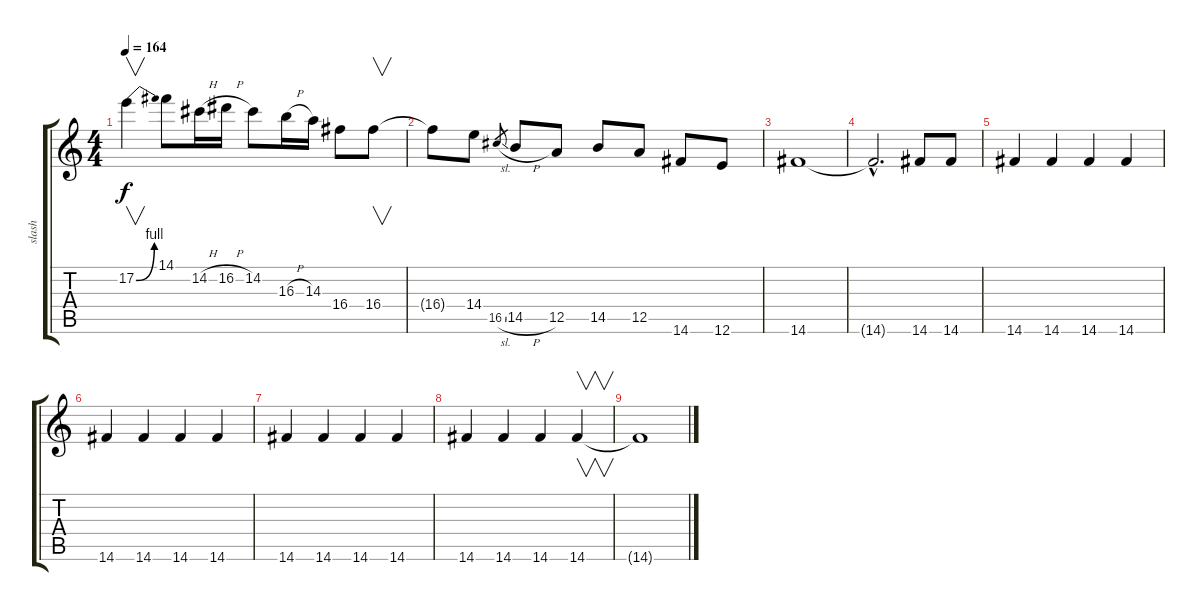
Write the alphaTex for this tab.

\track ("slash" "slash") {instrument distortionguitar}
\staff {score tabs}
\tuning (E4 B3 G3 D3 A2 E2) {hide}
\ts (4 4)
\tempo 164
\clef g2
\ks c
17.2{be (bend 0 0 60 4)}.4{v dy f} 14.1.8 14.2{h}.16 16.2{h}.16 14.2.8 16.3{h}.16 14.3.16 16.4.8 16.4.8{v} |
16.4{t}.8 14.4.8 16.5{sl}.8{gr} 14.5{h}.8 12.5.8 14.5.8 12.5.8 14.6.8 12.6.8 |
14.6.1 |
14.6{hac t}.2{d} 14.6.8 14.6.8 |
14.6.4 14.6.4 14.6.4 14.6.4 |
14.6.4 14.6.4 14.6.4 14.6.4 |
14.6.4 14.6.4 14.6.4 14.6.4 |
14.6.4 14.6.4 14.6.4 14.6.4{v} |
14.6{t}.1
